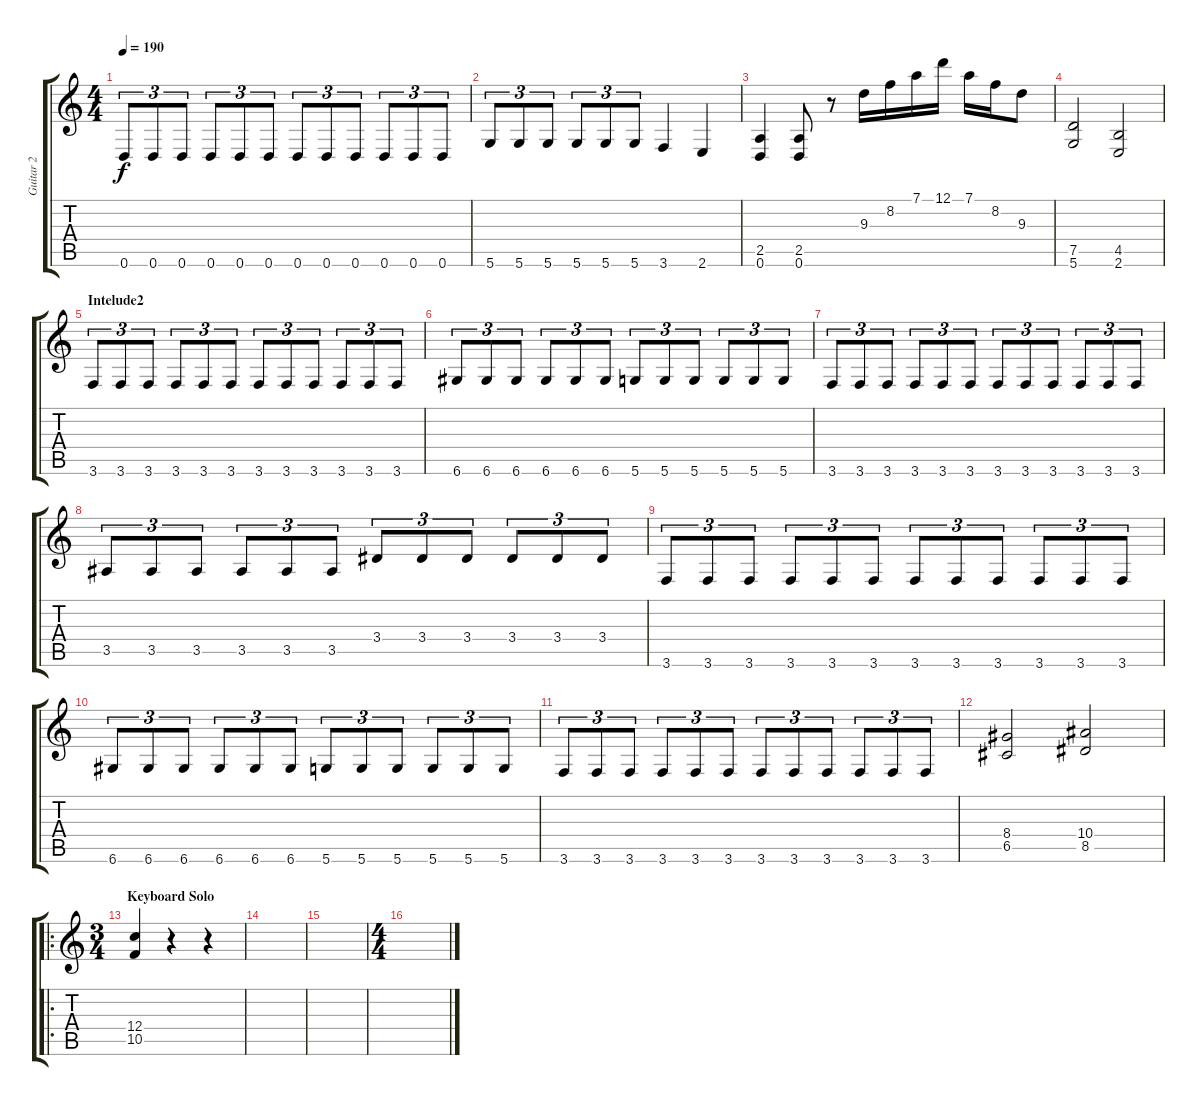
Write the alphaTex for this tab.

\track ("Guitar 2" "Guitar 2") {instrument distortionguitar}
\staff {score tabs}
\tuning (D4 A3 F3 C3 G2 D2) {hide}
\ts (4 4)
\tempo 190
\clef g2
\ks c
0.6.8{tu (3 2) dy f} 0.6.8{tu (3 2)} 0.6.8{tu (3 2)} 0.6.8{tu (3 2)} 0.6.8{tu (3 2)} 0.6.8{tu (3 2)} 0.6.8{tu (3 2)} 0.6.8{tu (3 2)} 0.6.8{tu (3 2)} 0.6.8{tu (3 2)} 0.6.8{tu (3 2)} 0.6.8{tu (3 2)} |
5.6.8{tu (3 2)} 5.6.8{tu (3 2)} 5.6.8{tu (3 2)} 5.6.8{tu (3 2)} 5.6.8{tu (3 2)} 5.6.8{tu (3 2)} 3.6.4 2.6.4 |
(2.5 0.6).4 (2.5 0.6).8 r.8 9.3.16 8.2.16 7.1.16 12.1.16 7.1.16 8.2.16 9.3.8 |
(7.5 5.6).2 (4.5 2.6).2 |
\section ("" "Intelude2")
3.6.8{tu (3 2)} 3.6.8{tu (3 2)} 3.6.8{tu (3 2)} 3.6.8{tu (3 2)} 3.6.8{tu (3 2)} 3.6.8{tu (3 2)} 3.6.8{tu (3 2)} 3.6.8{tu (3 2)} 3.6.8{tu (3 2)} 3.6.8{tu (3 2)} 3.6.8{tu (3 2)} 3.6.8{tu (3 2)} |
6.6.8{tu (3 2)} 6.6.8{tu (3 2)} 6.6.8{tu (3 2)} 6.6.8{tu (3 2)} 6.6.8{tu (3 2)} 6.6.8{tu (3 2)} 5.6.8{tu (3 2)} 5.6.8{tu (3 2)} 5.6.8{tu (3 2)} 5.6.8{tu (3 2)} 5.6.8{tu (3 2)} 5.6.8{tu (3 2)} |
3.6.8{tu (3 2)} 3.6.8{tu (3 2)} 3.6.8{tu (3 2)} 3.6.8{tu (3 2)} 3.6.8{tu (3 2)} 3.6.8{tu (3 2)} 3.6.8{tu (3 2)} 3.6.8{tu (3 2)} 3.6.8{tu (3 2)} 3.6.8{tu (3 2)} 3.6.8{tu (3 2)} 3.6.8{tu (3 2)} |
3.5.8{tu (3 2)} 3.5.8{tu (3 2)} 3.5.8{tu (3 2)} 3.5.8{tu (3 2)} 3.5.8{tu (3 2)} 3.5.8{tu (3 2)} 3.4.8{tu (3 2)} 3.4.8{tu (3 2)} 3.4.8{tu (3 2)} 3.4.8{tu (3 2)} 3.4.8{tu (3 2)} 3.4.8{tu (3 2)} |
3.6.8{tu (3 2)} 3.6.8{tu (3 2)} 3.6.8{tu (3 2)} 3.6.8{tu (3 2)} 3.6.8{tu (3 2)} 3.6.8{tu (3 2)} 3.6.8{tu (3 2)} 3.6.8{tu (3 2)} 3.6.8{tu (3 2)} 3.6.8{tu (3 2)} 3.6.8{tu (3 2)} 3.6.8{tu (3 2)} |
6.6.8{tu (3 2)} 6.6.8{tu (3 2)} 6.6.8{tu (3 2)} 6.6.8{tu (3 2)} 6.6.8{tu (3 2)} 6.6.8{tu (3 2)} 5.6.8{tu (3 2)} 5.6.8{tu (3 2)} 5.6.8{tu (3 2)} 5.6.8{tu (3 2)} 5.6.8{tu (3 2)} 5.6.8{tu (3 2)} |
3.6.8{tu (3 2)} 3.6.8{tu (3 2)} 3.6.8{tu (3 2)} 3.6.8{tu (3 2)} 3.6.8{tu (3 2)} 3.6.8{tu (3 2)} 3.6.8{tu (3 2)} 3.6.8{tu (3 2)} 3.6.8{tu (3 2)} 3.6.8{tu (3 2)} 3.6.8{tu (3 2)} 3.6.8{tu (3 2)} |
(8.4 6.5).2 (10.4 8.5).2 |
\ro
\ts (3 4)
\section ("" "Keyboard Solo")
(12.4 10.5).4 r.4 r.4 |
|
|
\ts (4 4)
